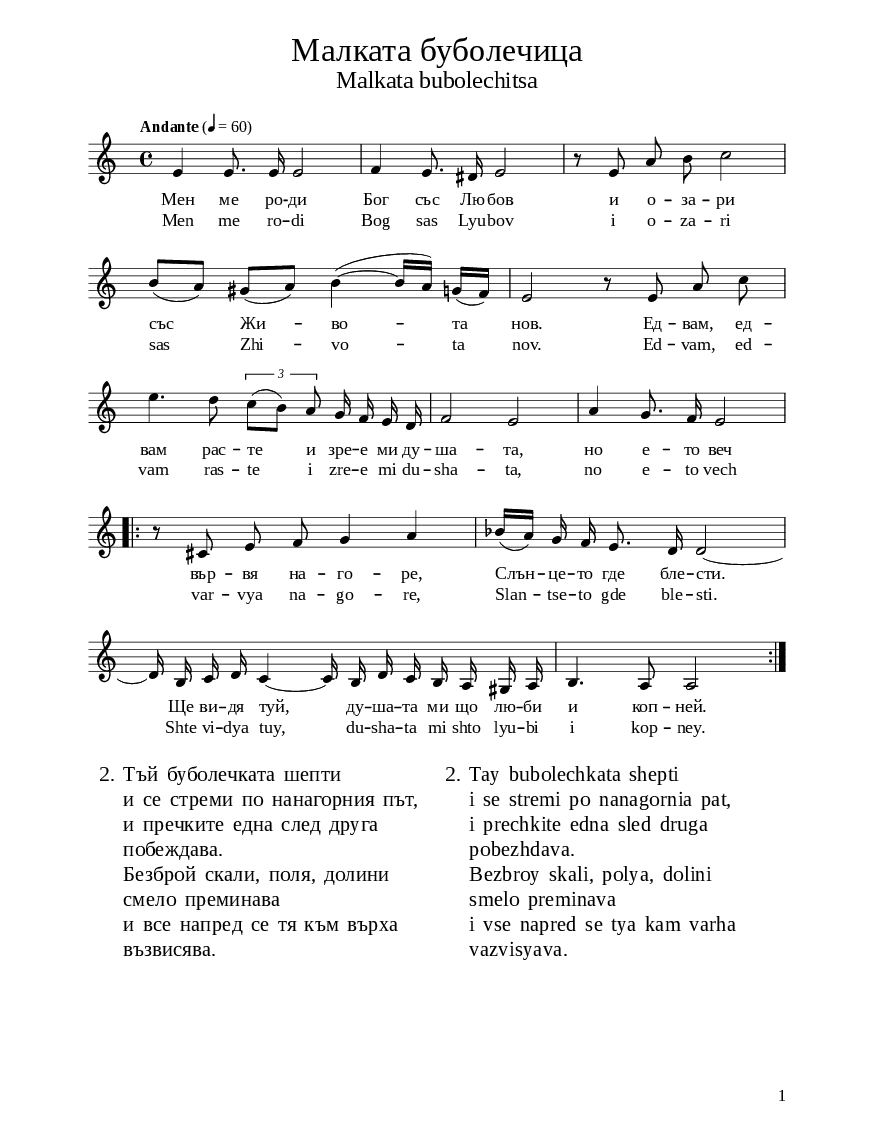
% Виж за разположението на текста.
\version "2.24.0"

% include paper part and global functions
\include "include/globals.ily"

\bookpart {
  \include "include/bookpart-paper.ily"
  \score {
    \include "include/score-layout.ily"

    \new Voice \absolute {
      \clef treble
      \key c \major
      \time 4/4
      \tempoFunc "Andante" 4 "60"
      \autoBeamOff

      e'4  e'8.  e'16  e'2 | % 2
      f'4  e'8.  dis'16  e'2 | % 3
      r8  e'8  a'8  b'8  c''2 \break | % 4
      b'8 ( [  a'8  ])   gis'8 ( [  a'8 ])
      b'4 ( ~  b'16 [  a'16 ] )   g'16 ( [
      f'16 ] )  | % 5
      e'2 r8  e'8  a'8  c''8 \break | % 6
      e''4.  d''8 \tweak direction #up \times 2/3 {
        \once \override Slur.positions = #'(1 . 1) c''8 ( [  b'8 ])  a'8
      }
      g'16  f'16  e'16  d'16 | % 7
      f'2  e'2 | % 8
      a'4  g'8.  f'16  e'2 \break
      \repeat
      volta 2 {
        | % 9
        r8  cis'8  e'8  f'8  g'4  a'4 |
        bes'16 ( [  a'16 ] )   g'16  f'16
        e'8.  d'16  d'2 ~ | % 11
        d'16  b16  c'16  d'16  c'4 ~
        c'16  b16  d'16  c'16  b16
        a16  gis16  a16 | % 12
        b4.  a8  a2
      }
    }

    \addlyrics {
      Мен ме ро -- ди Бог със Лю --
      бов и о -- за -- ри със Жи
      -- во -- та нов. Ед --
      вам, ед -- вам рас -- те  и зре
      -- е ми ду -- ша -- та, но е -- то
      веч вър -- вя на -- го -- ре, Слън
      -- це -- то где бле -- сти.
      Ще ви -- дя туй, ду -- ша -- та
      ми що лю -- би и коп -- ней.}
      \addlyrics {
        Men me ro -- di Bog sas Lyu --
        bov i o -- za -- ri sas Zhi
        -- vo -- ta nov. Ed --
        vam, ed -- vam ras -- te  i zre
        -- e mi du -- sha -- ta, no e -- to
        vech var -- vya na -- go -- re, Slan
        -- tse -- to gde ble -- sti.
        Shte vi -- dya tuy, du -- sha -- ta
        mi shto lyu -- bi i kop -- ney.}

        \header {
          title = \titleFunc "Малката буболечица" "Malkata bubolechitsa"
        }

        \midi{}

      } % score
      
      \markup \fontsize #bgCoupletFontSize {
        \hspace #1
        \override #`(baseline-skip . ,bgCoupletBaselineSkip)
        \column {
          \line {    2. Тъй буболечката шепти }
          \line {   "   " и се стреми по нанагорния път,}
          \line {   "   " и пречките една след друга }
          \line {   "   " побеждава. }
          \line {   "   " Безброй скали, поля, долини }
          \line {   "   " смело преминава }
          \line {   "   " и все напред се тя към върха }
          \line {   "   " възвисява. }
        }

        \hspace #2
        \override #`(baseline-skip . ,bgCoupletBaselineSkip)
        \column {
          \line {    2. Tay bubolechkata shepti }
          \line {   "   " i se stremi po nanagornia pat,}
          \line {   "   " i prechkite edna sled druga }
          \line {   "   " pobezhdava. }
          \line {   "   " Bezbroy skali, polya, dolini }
          \line {   "   " smelo preminava }
          \line {   "   " i vse napred se tya kam varha }
          \line {   "   " vazvisyava. }
        } %column
      } % markup

      \pageBreak

      \markup \fontsize #bgCoupletFontSize {
        \hspace #1
        \override #`(baseline-skip . ,bgCoupletBaselineSkip)
        \column {
          \line {    3. Тъй векове безброй летят }
          \line {   "   "  и времето я преобразява. }
          \line {   "   "  И тъй порасна тя – девица мила, }
          \line {   "   "  чиста роса, душа красива.}
          \line {   "   "  Творение на Бога, }
          \line {   "   "  разлива Мир и светла Радост }
          \line {   "   "  по света. }
        }

        \hspace #4
        \override #`(baseline-skip . ,bgCoupletBaselineSkip)
        \column {
          \line {    3. Tay vekove bezbroy letyat }
          \line {   "   "  i vremeto ya preobrazyava. }
          \line {   "   "  I tay porasna tya – devitsa mila, }
          \line {   "   "  chista rosa, dusha krasiva. }
          \line {   "   "  Tvorenie na Boga, }
          \line {   "   "  razliva Mir i svetla Radost }
          \line {   "   "  po sveta. }
        } %column
      } % markup


      

      % include foreign translation(s) of the song
      
\version "2.24.0"

\markup \fill-line { \fontsize #deTitleFontSize "Das kleine Käferchen" }
\markup \null
\markup \null
\markup \fontsize #deCoupletFontSize {
  \hspace #8
  \override #`(baseline-skip . ,deCoupletBaselineSkip)
      \column {
  \line {1. Mich hat Gott geboren,}

  \line { "   " mit einem neuen Leben erleuchtet.}

  \line { "   " Langsam, langsam gedeiht und reift meine Seele,}

  \line { "   " aber sieh schon:}

  \line { "   " Ich laufe aufwärts, wo die Sonne funkelt. Ich werde das sehen,}

  \line { "   " was meine Seele liebt und wonach sie trachtet.}
  \line { "  " }

  \line { 2. So flüstert der Käfer,}

  \line { "   " und strebt auf dem Weg nach oben,}

  \line { "   " und nacheinander überwindet er die Hürden. }

  \line { "   " Tapfer durchquert er Felsen, }

  \line { "   " Felder und Täler,}

  \line { "   " und strebt immer vorwärts}

  \line { "   " und erhebt sich bis zum Gipfel.}
  \line { "  " }
  \line { 3. So vergehen unzählige Jahrhunderte}

  \line { "   " und die Zeit verändert sich.}

  \line { "   " Und so wuchs er: jungfräulich,}

  \line { "   " reiner Tau, eine schöne Seele,}

  \line { "   " Schöpfung Gottes --}

  \line { "   " sie vergießt Frieden und helle Freude in der Welt.}
}
}


    } % bookpart

    % Più mosso
    %
